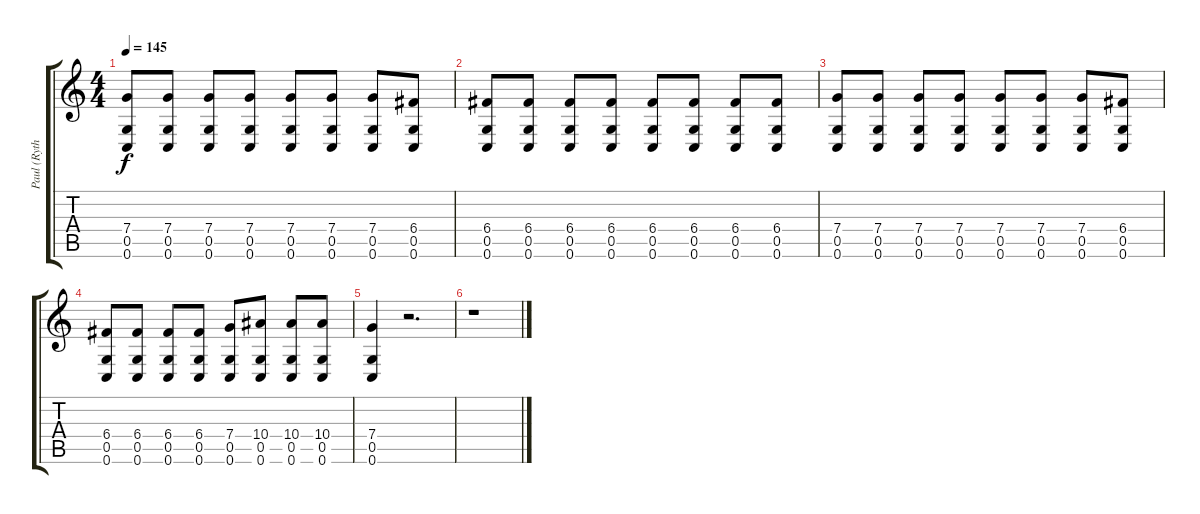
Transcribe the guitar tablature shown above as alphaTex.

\track ("Paul (Rythm)" "Paul (Ryth") {instrument distortionguitar}
\staff {score tabs}
\tuning (D4 A3 F3 C3 G2 C2) {hide}
\ts (4 4)
\tempo 145
\clef g2
\ks c
(7.4 0.5 0.6).8{dy f} (7.4 0.5 0.6).8 (7.4 0.5 0.6).8 (7.4 0.5 0.6).8 (7.4 0.5 0.6).8 (7.4 0.5 0.6).8 (7.4 0.5 0.6).8 (6.4 0.5 0.6).8 |
(6.4 0.5 0.6).8 (6.4 0.5 0.6).8 (6.4 0.5 0.6).8 (6.4 0.5 0.6).8 (6.4 0.5 0.6).8 (6.4 0.5 0.6).8 (6.4 0.5 0.6).8 (6.4 0.5 0.6).8 |
(7.4 0.5 0.6).8 (7.4 0.5 0.6).8 (7.4 0.5 0.6).8 (7.4 0.5 0.6).8 (7.4 0.5 0.6).8 (7.4 0.5 0.6).8 (7.4 0.5 0.6).8 (6.4 0.5 0.6).8 |
(6.4 0.5 0.6).8 (6.4 0.5 0.6).8 (6.4 0.5 0.6).8 (6.4 0.5 0.6).8 (7.4 0.5 0.6).8 (10.4 0.5 0.6).8 (10.4 0.5 0.6).8 (10.4 0.5 0.6).8 |
(7.4 0.5 0.6).4 r.2{d} |
r.1
